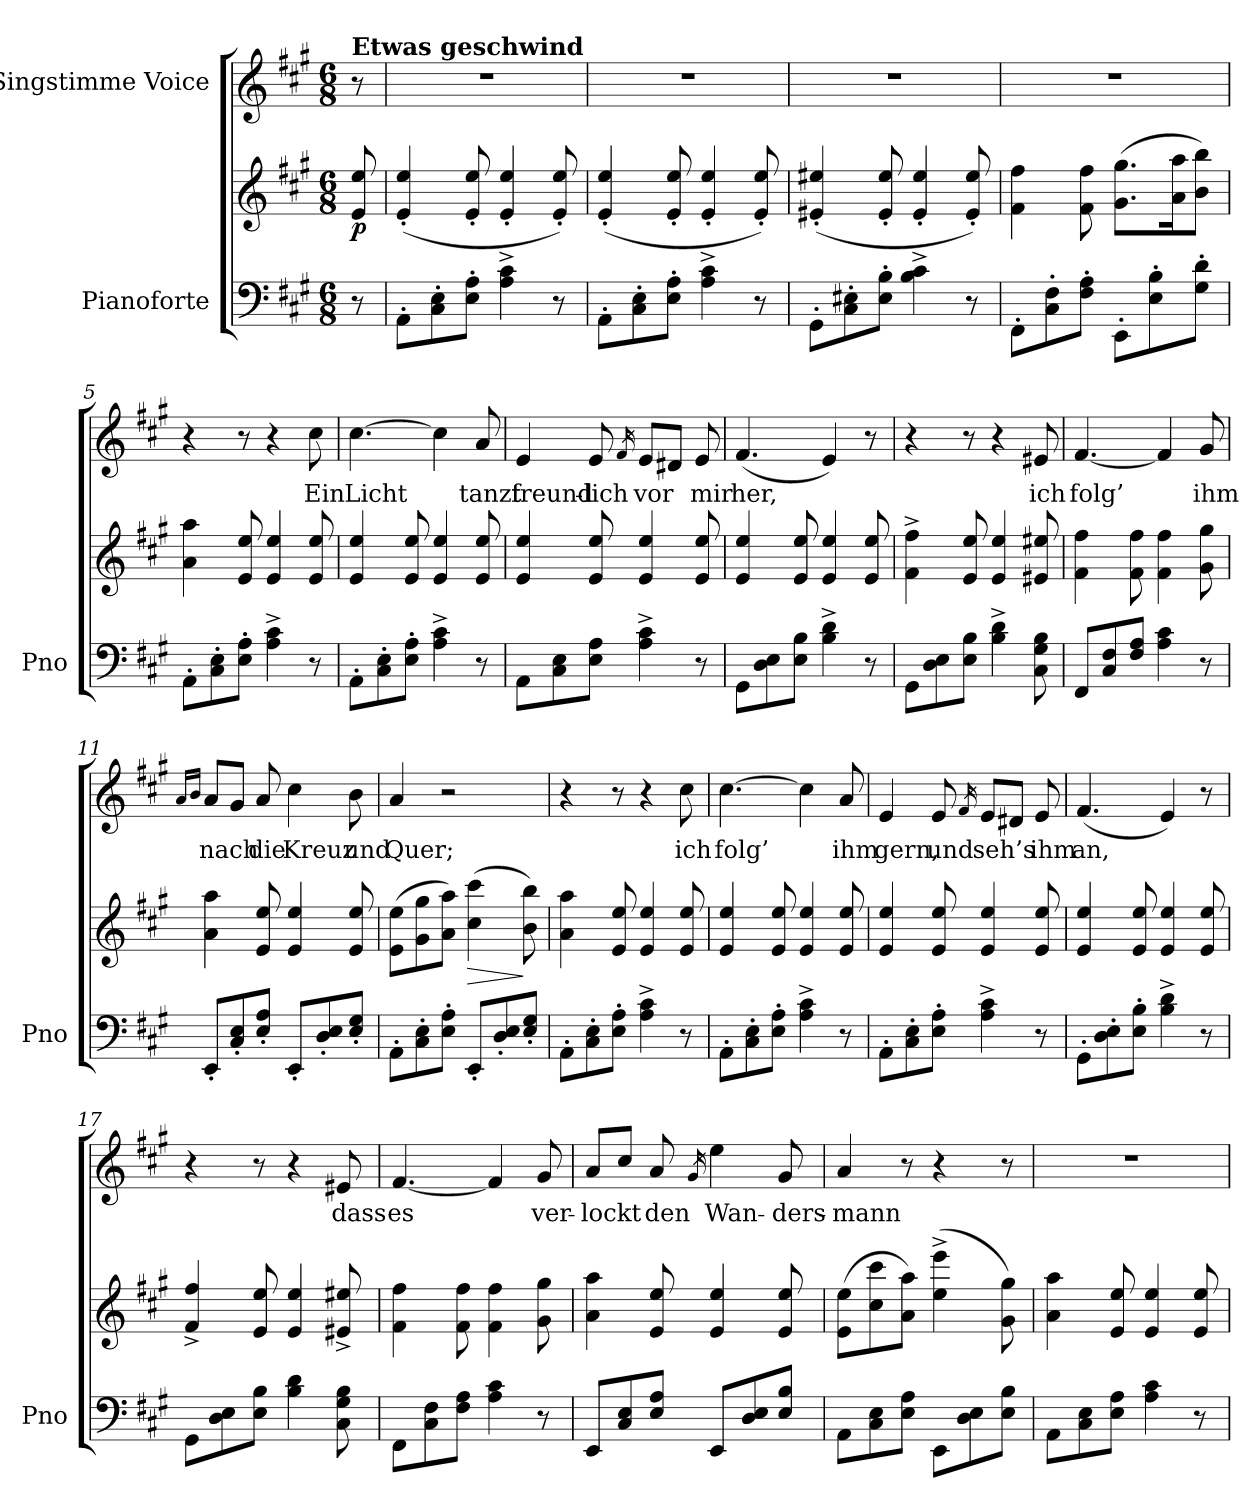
**kern	**kern	**dynam	**kern	**text
*part2	*part2	*part2	*part1	*part1
*staff3	*staff2	*staff2/3	*staff1	*staff1
*I"Pianoforte	*	*	*I"Singstimme Voice	*
*I'Pno	*	*	*	*
*clefF4	*clefG2	*	*clefG2	*
*k[f#c#g#]	*k[f#c#g#]	*	*k[f#c#g#]	*
*M6/8	*M6/8	*	*M6/8	*
=	=	=	=	=
!	!	!	!LO:TX:a:B:t=Etwas geschwind	!
!	!	!LO:DY:b	!	!
8r	8e/ 8ee/	p	8r	.
=1	=1	=1	=1	=1
8AA'\L	(4e/' 4ee/'	.	2.r	.
8C#\' 8E\'	.	.	.	.
8E\' 8A\'J	8e/' 8ee/'	.	.	.
4A\^ 4c#\^	4e/' 4ee/'	.	.	.
8r	8e/' 8ee/')	.	.	.
=2	=2	=2	=2	=2
8AA'\L	(4e/' 4ee/'	.	2.r	.
8C#\' 8E\'	.	.	.	.
8E\' 8A\'J	8e/' 8ee/'	.	.	.
4A\^ 4c#\^	4e/' 4ee/'	.	.	.
8r	8e/' 8ee/')	.	.	.
=3	=3	=3	=3	=3
8GG#'\L	(4e#X/' 4ee#X/'	.	2.r	.
8C#\' 8E#X\'	.	.	.	.
8E#\' 8B\'J	8e#/' 8ee#/'	.	.	.
4B\^ 4c#\^	4e#/' 4ee#/'	.	.	.
8r	8e#/' 8ee#/')	.	.	.
=4	=4	=4	=4	=4
8FF#'\L	4f#\ 4ff#\	.	2.r	.
8C#\' 8F#\'	.	.	.	.
8F#\' 8A\'J	8f#\ 8ff#\	.	.	.
8EE'\L	(8.g#\ 8.gg#\L	.	.	.
8E\' 8B\'	.	.	.	.
.	16a\ 16aa\K	.	.	.
8G#\' 8d\'J	8b\ 8bb\J)	.	.	.
!!LO:LB:g=z
=5	=5	=5	=5	=5
8AA'\L	4a\ 4aa\	.	4r	.
8C#\' 8E\'	.	.	.	.
8E\' 8A\'J	8e/ 8ee/	.	8r	.
4A\^ 4c#\^	4e/ 4ee/	.	4r	.
!	!	!	!	!LO:LY:b
8r	8e/ 8ee/	.	8cc#\	Ein
=6	=6	=6	=6	=6
!	!	!	!	!LO:LY:b
8AA'\L	4e/ 4ee/	.	[4.cc#\	Licht
8C#\' 8E\'	.	.	.	.
8E\' 8A\'J	8e/ 8ee/	.	.	.
4A\^ 4c#\^	4e/ 4ee/	.	4cc#\]	.
!	!	!	!	!LO:LY:b
8r	8e/ 8ee/	.	8a/	tanzt
=7	=7	=7	=7	=7
!	!	!	!	!LO:LY:b
8AA\L	4e/ 4ee/	.	4e/	freund-
8C#\ 8E\	.	.	.	.
!	!	!	!	!LO:LY:b
8E\ 8A\J	8e/ 8ee/	.	8e/	-lich
.	.	.	16qf#/	.
!	!	!	!	!LO:LY:b
4A\^ 4c#\^	4e/ 4ee/	.	8e/L	vor
.	.	.	8d#X/J	.
!	!	!	!	!LO:LY:b
8r	8e/ 8ee/	.	8e/	mir
=8	=8	=8	=8	=8
!	!	!	!	!LO:LY:b
8GG#\L	4e/ 4ee/	.	(4.f#/	her,
8D\ 8E\	.	.	.	.
8E\ 8B\J	8e/ 8ee/	.	.	.
4B\^ 4d\^	4e/ 4ee/	.	4e/)	.
8r	8e/ 8ee/	.	8r	.
=9	=9	=9	=9	=9
8GG#\L	4f#\^ 4ff#\^	.	4r	.
8D\ 8E\	.	.	.	.
8E\ 8B\J	8e/ 8ee/	.	8r	.
4B\^ 4d\^	4e/ 4ee/	.	4r	.
!	!	!	!	!LO:LY:b
8C#\ 8G#\ 8B\	8e#X/ 8ee#X/	.	8e#X/	ich
!!LO:LB:g=z
=10	=10	=10	=10	=10
!	!	!	!	!LO:LY:b
8FF#/L	4f#\ 4ff#\	.	[4.f#/	folg’
8C#/ 8F#/	.	.	.	.
8F#/ 8A/J	8f#\ 8ff#\	.	.	.
4A\ 4c#\	4f#\ 4ff#\	.	4f#/]	.
!	!	!	!	!LO:LY:b
8r	8g#\ 8gg#\	.	8g#/	ihm
=11	=11	=11	=11	=11
.	.	.	16qa/LL	.
.	.	.	16qb/JJ	.
!	!	!	!	!LO:LY:b
8EE'/L	4a\ 4aa\	.	8a/L	nach
8C#/' 8E/'	.	.	8g#/J	.
!	!	!	!	!LO:LY:b
8E/' 8A/'J	8e/ 8ee/	.	8a/	die
!	!	!	!	!LO:LY:b
8EE'/L	4e/ 4ee/	.	4cc#\	Kreuz
8D/' 8E/'	.	.	.	.
!	!	!	!	!LO:LY:b
8E/' 8G#/'J	8e/ 8ee/	.	8b\	und
=12	=12	=12	=12	=12
!	!	!	!	!LO:LY:b
8AA'\L	(8e\ 8ee\L	.	4a/	Quer;
8C#\' 8E\'	8g#\ 8gg#\	.	.	.
8E\' 8A\'J	8a\ 8aa\J)	.	2r	.
!	!	!LO:HP:b	!	!
8EE'</L	(4cc#\ 4ccc#\	>	.	.
8D/'< 8E/'<	.	.	.	.
8E/' 8G#/'J	8b\ 8bb\)	]	.	.
=13	=13	=13	=13	=13
8AA'\L	4a\ 4aa\	.	4r	.
8C#\' 8E\'	.	.	.	.
8E\' 8A\'J	8e/ 8ee/	.	8r	.
4A\^ 4c#\^	4e/ 4ee/	.	4r	.
!	!	!	!	!LO:LY:b
8r	8e/ 8ee/	.	8cc#\	ich
=14	=14	=14	=14	=14
!	!	!	!	!LO:LY:b
8AA'\L	4e/ 4ee/	.	[4.cc#\	folg’
8C#\' 8E\'	.	.	.	.
8E\' 8A\'J	8e/ 8ee/	.	.	.
4A\^ 4c#\^	4e/ 4ee/	.	4cc#\]	.
!	!	!	!	!LO:LY:b
8r	8e/ 8ee/	.	8a/	ihm
!!LO:LB:g=z
=15	=15	=15	=15	=15
!	!	!	!	!LO:LY:b
8AA'\L	4e/ 4ee/	.	4e/	gern,
8C#\' 8E\'	.	.	.	.
!	!	!	!	!LO:LY:b
8E\' 8A\'J	8e/ 8ee/	.	8e/	und
.	.	.	16qf#/	.
!	!	!	!	!LO:LY:b
4A\^ 4c#\^	4e/ 4ee/	.	8e/L	seh’s
.	.	.	8d#X/J	.
!	!	!	!	!LO:LY:b
8r	8e/ 8ee/	.	8e/	ihm
=16	=16	=16	=16	=16
!	!	!	!	!LO:LY:b
8GG#'\L	4e/ 4ee/	.	(4.f#/	an,
8D\' 8E\'	.	.	.	.
8E\' 8B\'J	8e/ 8ee/	.	.	.
4B\^ 4d\^	4e/ 4ee/	.	4e/)	.
8r	8e/ 8ee/	.	8r	.
=17	=17	=17	=17	=17
8GG#\L	4f#/^< 4ff#/^<	.	4r	.
8D\ 8E\	.	.	.	.
8E\ 8B\J	8e/ 8ee/	.	8r	.
4B\ 4d\	4e/ 4ee/	.	4r	.
!	!	!	!	!LO:LY:b
8C#\ 8G#\ 8B\	8e#X/^< 8ee#X/^<	.	8e#X/	dass
=18	=18	=18	=18	=18
!	!	!	!	!LO:LY:b
8FF#\L	4f#\ 4ff#\	.	[4.f#/	es
8C#\ 8F#\	.	.	.	.
8F#\ 8A\J	8f#\ 8ff#\	.	.	.
4A\ 4c#\	4f#\ 4ff#\	.	4f#/]	.
!	!	!	!	!LO:LY:b
8r	8g#\ 8gg#\	.	8g#/	ver-
=19	=19	=19	=19	=19
!	!	!	!	!LO:LY:b
8EE/L	4a\ 4aa\	.	8a/L	-lockt
8C#/ 8E/	.	.	8cc#/J	.
!	!	!	!	!LO:LY:b
8E/ 8A/J	8e/ 8ee/	.	8a/	den
.	.	.	16qg#/	.
!	!	!	!	!LO:LY:b
8EE/L	4e/ 4ee/	.	4ee\	Wan-
8D/ 8E/	.	.	.	.
!	!	!	!	!LO:LY:b
8E/ 8B/J	8e/ 8ee/	.	8g#/	-ders-
!!LO:PB:g=z
=20	=20	=20	=20	=20
!	!	!	!	!LO:LY:b
8AA\L	(8e\ 8ee\L	.	4a/	-mann
8C#\ 8E\	8cc#\ 8ccc#\	.	.	.
8E\ 8A\J	8a\ 8aa\J)	.	8r	.
8EE\L	(4ee\^< 4eee\^<	.	4r	.
8D\ 8E\	.	.	.	.
8E\ 8B\J	8g#\ 8gg#\)	.	8r	.
=21	=21	=21	=21	=21
8AA\L	4a\ 4aa\	.	2.r	.
8C#\ 8E\	.	.	.	.
8E\ 8A\J	8e/ 8ee/	.	.	.
4A\ 4c#\	4e/ 4ee/	.	.	.
8r	8e/ 8ee/	.	.	.
=	=	=	=	=
*-	*-	*-	*-	*-
